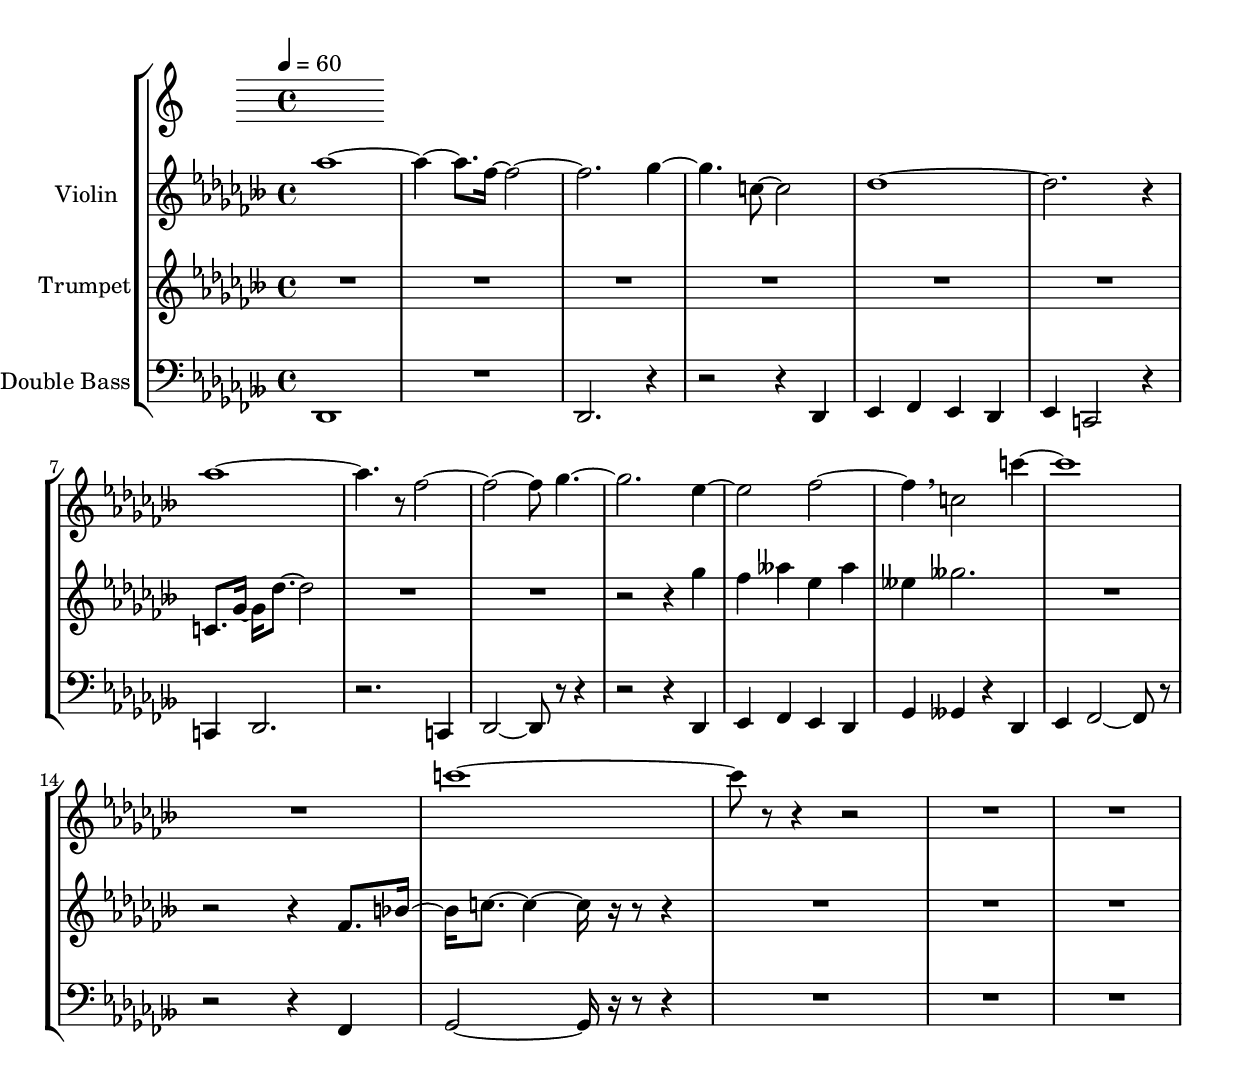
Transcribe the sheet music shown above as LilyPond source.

\version "2.12.3"
\include "english.ly"

\new StaffGroup <<
  \tempo 4 = 60

  \new Staff {
    \set Staff.instrumentName = "Violin"
    \clef treble
    \time 4/4
    \key df \minor
    \relative c' {
      af''1 ~ | af4 ~ af8. ff16 ~ ff2 ~ | ff2. gf4 ~ | gf4. c,8 ~ c2 | df1 ~  | df2. r4 | \break
      af'1 ~  | af4. r8 ff2 ~ | ff2 ~ ff8 gf4. ~ | gf2. ef4 ~    | ef2 ff2 ~ | ff4 \breathe c2 c'4 ~ | c1 | \break R1 |
      c1 ~ | c8 r8 r4 r2 | R1 | R1
    }
  }

  \new Staff {
    \set Staff.instrumentName = "Trumpet"
    \clef treble
    \time 4/4
    \key df \minor
    \relative c' {
      R1*6 |
      c8. gf'16 ~ gf16 df'8. ~ df2 ~ | R1 | R1 | r2 r4 gf4 | ff4 aff4 ef4 aff4 | eff4 gff2. | R1 |
      r2 r4 ff,8. bf16 ~ | bf16 c8. ~ c4 ~ c16 r16 r8 r4 | R1 | R1 | R1
    }
  }

  \new Staff {
    \set Staff.instrumentName = "Double Bass"
    \clef bass
    \time 4/4
    \key df \minor
    \relative c {
      df,1      | R1     | df2. r4         | r2 r4  df4 | ef4 ff4 ef4 df4 | ef4 c2 r4 |
      c4 df2. ~ | r2. c4 | df2 ~ df8 r8 r4 | r2 r4 df4 | ef4 ff4 ef4 df4 | gf4 gff4 r4 df4 | ef4 ff2 ~ ff8 r8 | r2 r4 ff4 |
      gf2 ~ gf16 r16 r8 r4 | R1 | R1 | R1
    }
  }
>>